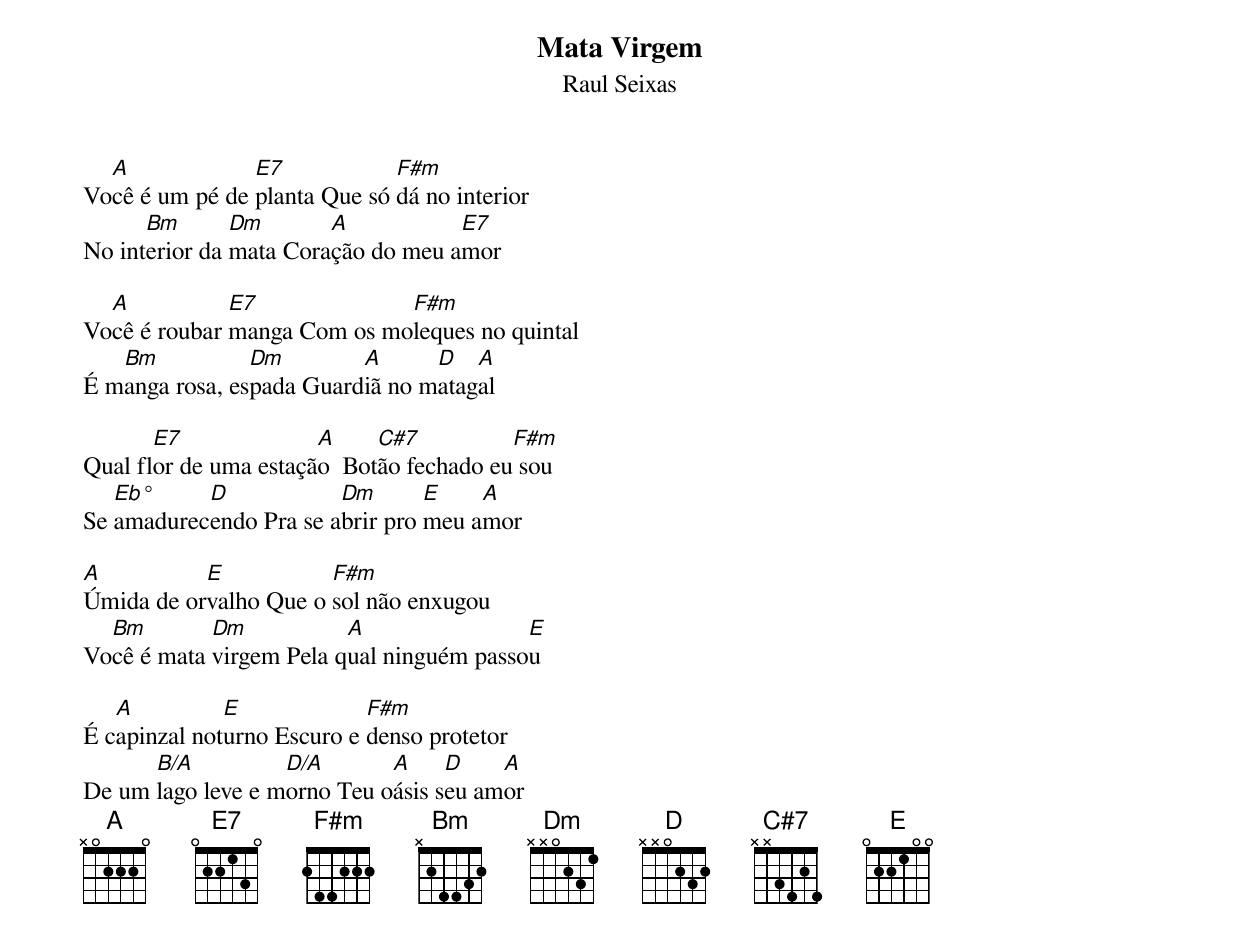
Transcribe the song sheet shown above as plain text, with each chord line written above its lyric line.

Mata Virgem
Raul Seixas

  A             E7            F#m
Você é um pé de planta Que só dá no interior
      Bm       Dm       A           E7
No interior da mata Coração do meu amor

  A           E7             F#m
Você é roubar manga Com os moleques no quintal
   Bm           Dm        A      D   A
É manga rosa, espada Guardiã no matagal

       E7              A     C#7          F#m
Qual flor de uma estação  Botão fechado eu sou
   Eb°     D            Dm       E    A
Se amadurecendo Pra se abrir pro meu amor

A          E           F#m
Úmida de orvalho Que o sol não enxugou
  Bm        Dm           A                E
Você é mata virgem Pela qual ninguém passou

   A          E             F#m
É capinzal noturno Escuro e denso protetor
      B/A          D/A       A     D    A
De um lago leve e morno Teu oásis seu amor
